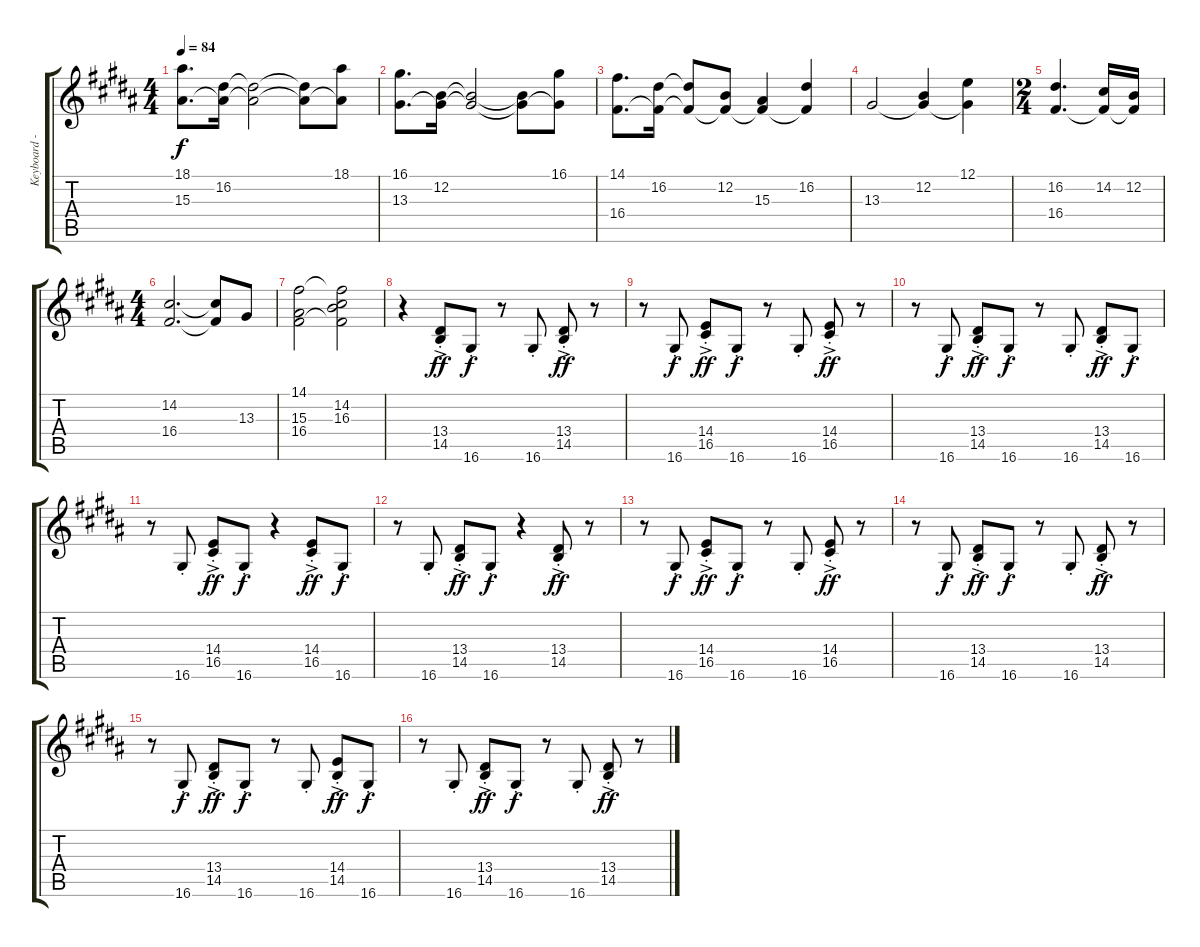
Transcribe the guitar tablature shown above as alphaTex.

\track ("Keyboard - Jordan Rudess" "Keyboard -") {instrument acousticgrandpiano}
\staff {score tabs}
\tuning (E4 B3 G3 D3 A2 E2) {hide}
\ts (4 4)
\tempo 84
\clef g2
\ks b
(18.1 15.3).8{d dy f} (16.2 15.3{t}).16 (16.2{t} 15.3{t}).2 (16.2{t} 15.3{t}).8 (18.1 15.3{t}).8 |
(16.1 13.3).8{d} (12.2 13.3{t}).16 (12.2{t} 13.3{t}).2 (12.2{t} 13.3{t}).8 (16.1 13.3{t}).8 |
(14.1 16.4).8{d} (16.2 16.4{t}).16 (16.2{t} 16.4{t}).8 (12.2 16.4{t}).8 (15.3 16.4{t}).4 (16.2 16.4{t}).4 |
13.3.2 (12.2 13.3{t}).4 (12.1 13.3{t}).4 |
\ts (2 4)
(16.2 16.4).4{d} (14.2 16.4{t}).16 (12.2 16.4{t}).16 |
\ts (4 4)
(14.2 16.4).2{d} (14.2{t} 16.4{t}).8 13.3.8 |
(14.1 15.3 16.4).2 (14.1{t} 14.2 16.3 16.4{t}).2 |
r.4 (13.4{ac st} 14.5{ac st}).8{dy ff} 16.6{st}.8{dy f} r.8 16.6{st}.8 (13.4{ac st} 14.5{ac st}).8{dy ff} r.8 |
r.8 16.6{st}.8{dy f} (14.4{ac st} 16.5{ac st}).8{dy ff} 16.6{st}.8{dy f} r.8 16.6{st}.8 (14.4{ac st} 16.5{ac st}).8{dy ff} r.8 |
r.8 16.6{st}.8{dy f} (13.4{ac st} 14.5{ac st}).8{dy ff} 16.6{st}.8{dy f} r.8 16.6{st}.8 (13.4{ac st} 14.5{ac st}).8{dy ff} 16.6{st}.8{dy f} |
r.8 16.6{st}.8 (14.4{ac st} 16.5{ac st}).8{dy ff} 16.6{st}.8{dy f} r.4 (14.4{ac st} 16.5{ac st}).8{dy ff} 16.6{st}.8{dy f} |
r.8 16.6{st}.8 (13.4{ac st} 14.5{ac st}).8{dy ff} 16.6{st}.8{dy f} r.4 (13.4{ac st} 14.5{ac st}).8{dy ff} r.8 |
r.8 16.6{st}.8{dy f} (14.4{ac st} 16.5{ac st}).8{dy ff} 16.6{st}.8{dy f} r.8 16.6{st}.8 (14.4{ac st} 16.5{ac st}).8{dy ff} r.8 |
r.8 16.6{st}.8{dy f} (13.4{ac st} 14.5{ac st}).8{dy ff} 16.6{st}.8{dy f} r.8 16.6{st}.8 (13.4{ac st} 14.5{ac st}).8{dy ff} r.8 |
r.8 16.6{st}.8{dy f} (13.4{ac st} 14.5{ac st}).8{dy ff} 16.6{st}.8{dy f} r.8 16.6{st}.8 (14.4{ac st} 14.5{ac st}).8{dy ff} 16.6{st}.8{dy f} |
r.8 16.6{st}.8 (13.4{ac st} 14.5{ac st}).8{dy ff} 16.6{st}.8{dy f} r.8 16.6{st}.8 (13.4{ac st} 14.5{ac st}).8{dy ff} r.8
